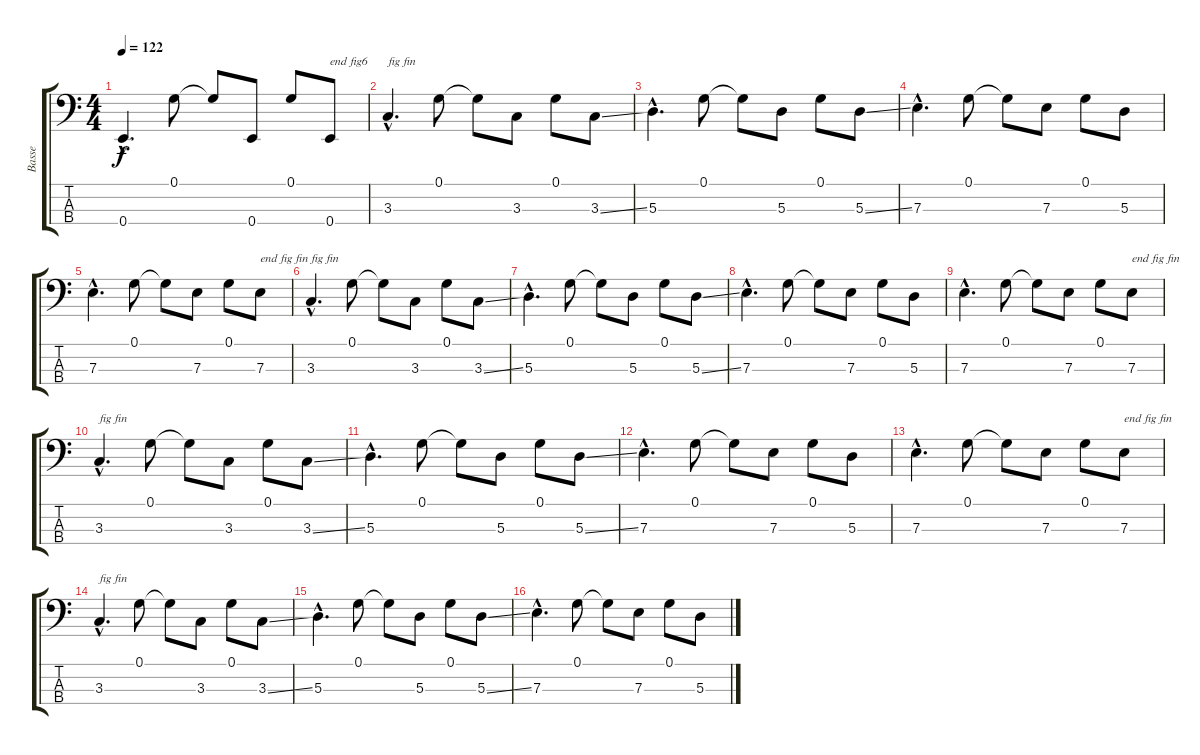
\track ("Basse" "Basse") {instrument electricbassfinger}
\staff {score tabs}
\tuning (G2 D2 A1 E1) {hide}
\ts (4 4)
\tempo 122
\clef f4
\ks c
0.4{hac}.4{d dy f} 0.1.8 0.1{t}.8 0.4.8 0.1.8 0.4.8{txt "end fig6"} |
3.3{hac}.4{d txt "fig fin"} 0.1.8 0.1{t}.8 3.3.8 0.1.8 3.3{ss}.8 |
5.3{hac}.4{d} 0.1.8 0.1{t}.8 5.3.8 0.1.8 5.3{ss}.8 |
7.3{hac}.4{d} 0.1.8 0.1{t}.8 7.3.8 0.1.8 5.3.8 |
7.3{hac}.4{d} 0.1.8 0.1{t}.8 7.3.8 0.1.8 7.3.8{txt "end fig fin"} |
3.3{hac}.4{d txt "fig fin"} 0.1.8 0.1{t}.8 3.3.8 0.1.8 3.3{ss}.8 |
5.3{hac}.4{d} 0.1.8 0.1{t}.8 5.3.8 0.1.8 5.3{ss}.8 |
7.3{hac}.4{d} 0.1.8 0.1{t}.8 7.3.8 0.1.8 5.3.8 |
7.3{hac}.4{d} 0.1.8 0.1{t}.8 7.3.8 0.1.8 7.3.8{txt "end fig fin"} |
3.3{hac}.4{d txt "fig fin"} 0.1.8 0.1{t}.8 3.3.8 0.1.8 3.3{ss}.8 |
5.3{hac}.4{d} 0.1.8 0.1{t}.8 5.3.8 0.1.8 5.3{ss}.8 |
7.3{hac}.4{d} 0.1.8 0.1{t}.8 7.3.8 0.1.8 5.3.8 |
7.3{hac}.4{d} 0.1.8 0.1{t}.8 7.3.8 0.1.8 7.3.8{txt "end fig fin"} |
3.3{hac}.4{d txt "fig fin"} 0.1.8 0.1{t}.8 3.3.8 0.1.8 3.3{ss}.8 |
5.3{hac}.4{d} 0.1.8 0.1{t}.8 5.3.8 0.1.8 5.3{ss}.8 |
7.3{hac}.4{d} 0.1.8 0.1{t}.8 7.3.8 0.1.8 5.3.8
